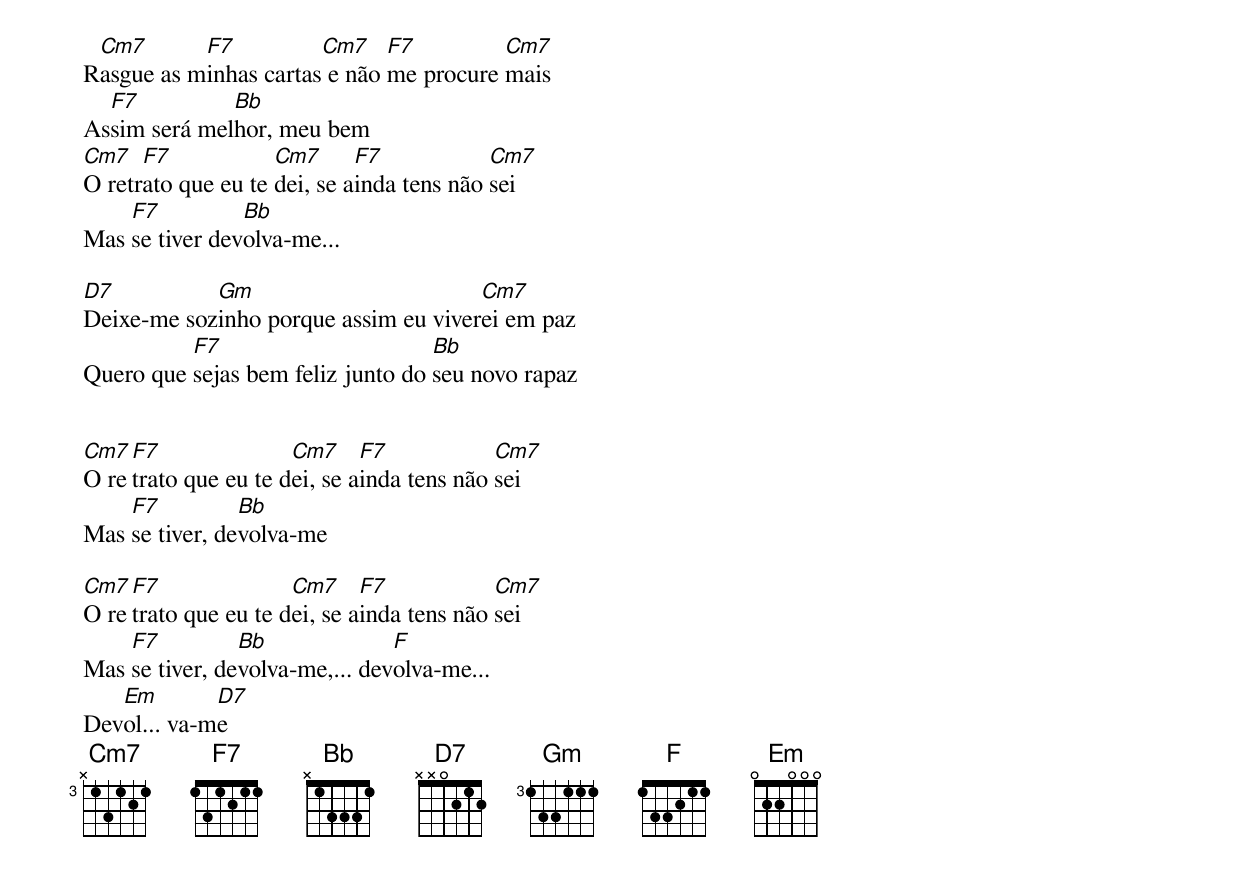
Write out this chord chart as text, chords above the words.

 Cm7       F7          Cm7    F7         Cm7
Rasgue as minhas cartas e não me procure mais
  F7          Bb
Assim será melhor, meu bem
Cm7   F7            Cm7      F7            Cm7
O retrato que eu te dei, se ainda tens não sei
    F7          Bb
Mas se tiver devolva-me...

D7          Gm                        Cm7
Deixe-me sozinho porque assim eu viverei em paz
          F7                       Bb
Quero que sejas bem feliz junto do seu novo rapaz


Cm7 F7               Cm7     F7            Cm7
O retrato que eu te dei, se ainda tens não sei
    F7          Bb
Mas se tiver, devolva-me

Cm7 F7               Cm7     F7            Cm7
O retrato que eu te dei, se ainda tens não sei
    F7          Bb              F
Mas se tiver, devolva-me,... devolva-me...
   Em        D7
Devol... va-me
